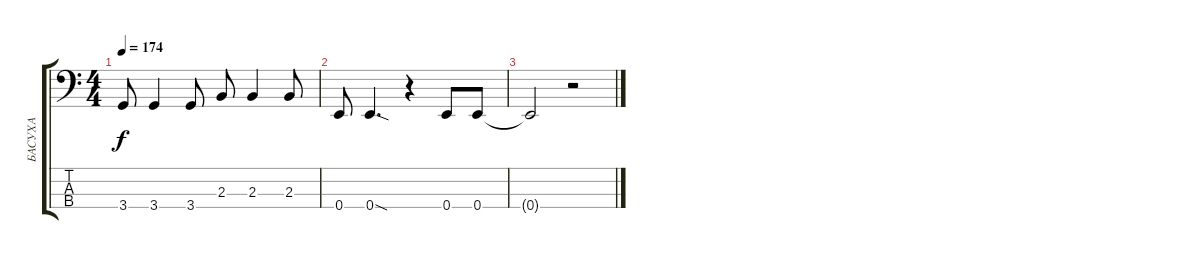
\track ("БАСУХА" "БАСУХА") {instrument electricbasspick}
\staff {score tabs}
\tuning (G2 D2 A1 E1) {hide}
\ts (4 4)
\tempo 174
\clef f4
\ks c
3.4.8{dy f} 3.4.4 3.4.8 2.3.8 2.3.4 2.3.8 |
0.4.8 0.4{sod}.4{d} r.4 0.4.8 0.4.8 |
0.4{t}.2 r.2
